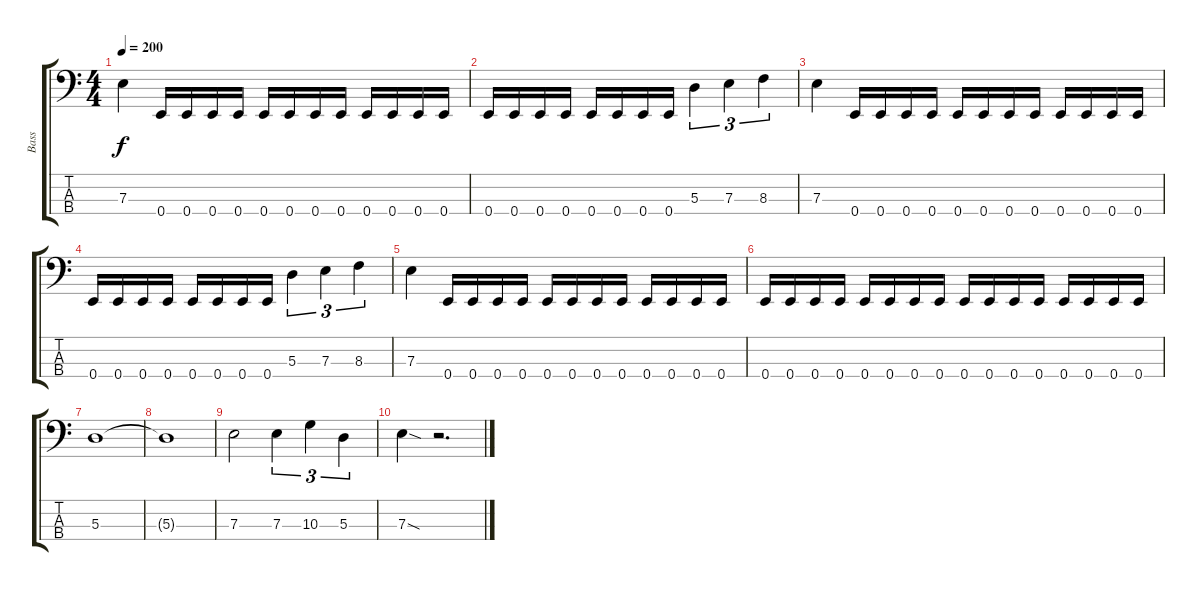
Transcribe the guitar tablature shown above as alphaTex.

\track ("Bass" "Bass") {instrument electricbasspick}
\staff {score tabs}
\tuning (G2 D2 A1 E1) {hide}
\ts (4 4)
\tempo 200
\clef f4
\ks c
7.3.4{dy f} 0.4.16 0.4.16 0.4.16 0.4.16 0.4.16 0.4.16 0.4.16 0.4.16 0.4.16 0.4.16 0.4.16 0.4.16 |
0.4.16 0.4.16 0.4.16 0.4.16 0.4.16 0.4.16 0.4.16 0.4.16 5.3.4{tu (3 2)} 7.3.4{tu (3 2)} 8.3.4{tu (3 2)} |
7.3.4 0.4.16 0.4.16 0.4.16 0.4.16 0.4.16 0.4.16 0.4.16 0.4.16 0.4.16 0.4.16 0.4.16 0.4.16 |
0.4.16 0.4.16 0.4.16 0.4.16 0.4.16 0.4.16 0.4.16 0.4.16 5.3.4{tu (3 2)} 7.3.4{tu (3 2)} 8.3.4{tu (3 2)} |
7.3.4 0.4.16 0.4.16 0.4.16 0.4.16 0.4.16 0.4.16 0.4.16 0.4.16 0.4.16 0.4.16 0.4.16 0.4.16 |
0.4.16 0.4.16 0.4.16 0.4.16 0.4.16 0.4.16 0.4.16 0.4.16 0.4.16 0.4.16 0.4.16 0.4.16 0.4.16 0.4.16 0.4.16 0.4.16 |
5.3.1 |
5.3{t}.1 |
7.3.2 7.3.4{tu (3 2)} 10.3.4{tu (3 2)} 5.3.4{tu (3 2)} |
7.3{sod}.4 r.2{d}
